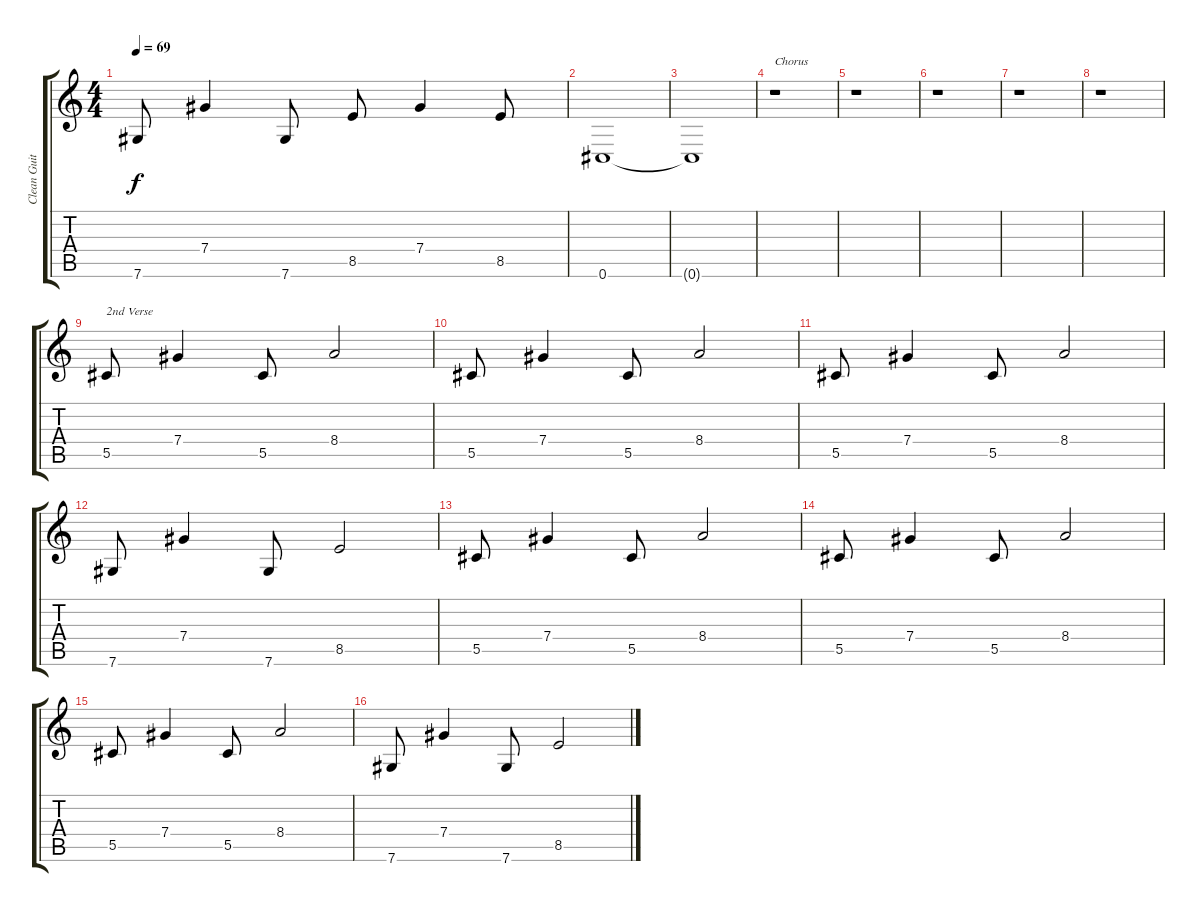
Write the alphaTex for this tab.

\track ("Clean Guitar" "Clean Guit") {instrument electricguitarjazz}
\staff {score tabs}
\tuning (Eb4 Bb3 Gb3 Db3 Ab2 Db2) {hide}
\ts (4 4)
\tempo 69
\clef g2
\ks c
7.6.8{dy f} 7.4.4 7.6.8 8.5.8 7.4.4 8.5.8 |
0.6.1 |
0.6{t}.1 |
r.1{txt "Chorus"} |
r.1 |
r.1 |
r.1 |
r.1 |
5.5.8{txt "2nd Verse"} 7.4.4 5.5.8 8.4.2 |
5.5.8 7.4.4 5.5.8 8.4.2 |
5.5.8 7.4.4 5.5.8 8.4.2 |
7.6.8 7.4.4 7.6.8 8.5.2 |
5.5.8 7.4.4 5.5.8 8.4.2 |
5.5.8 7.4.4 5.5.8 8.4.2 |
5.5.8 7.4.4 5.5.8 8.4.2 |
7.6.8 7.4.4 7.6.8 8.5.2
